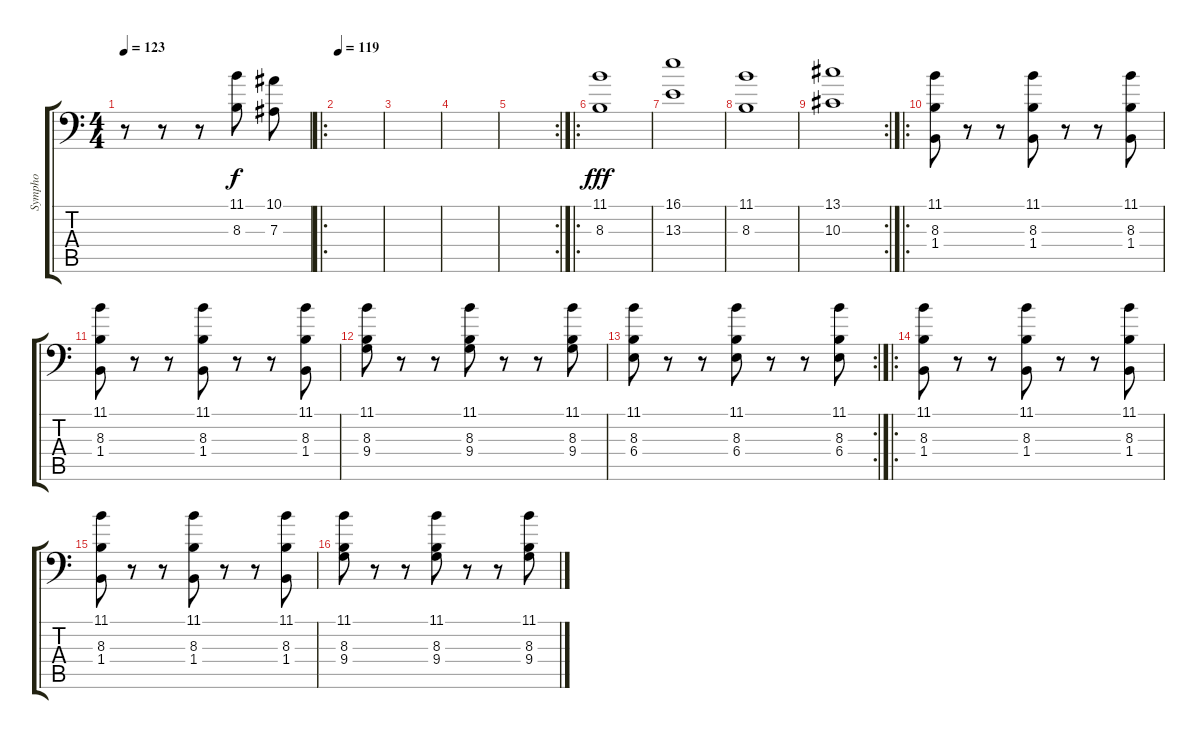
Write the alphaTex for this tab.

\track ("Sympho" "Sympho") {instrument stringensemble1}
\staff {score tabs}
\tuning (C4 G3 Eb3 Bb2 F2 Bb1) {hide}
\ts (4 4)
\tempo 123
\clef f4
\ks c
r.8{dy f} r.8 r.8 (11.1 8.3).8 (10.1 7.3).8 |
\ro
\tempo 119
|
|
|
\rc 2
|
\ro
(11.1 8.3).1{dy fff} |
(16.1 13.3).1 |
(11.1 8.3).1 |
\rc 2
(13.1 10.3).1 |
\ro
(11.1 8.3 1.4).8 r.8 r.8 (11.1 8.3 1.4).8 r.8 r.8 (11.1 8.3 1.4).8 |
(11.1 8.3 1.4).8 r.8 r.8 (11.1 8.3 1.4).8 r.8 r.8 (11.1 8.3 1.4).8 |
(11.1 8.3 9.4).8 r.8 r.8 (11.1 8.3 9.4).8 r.8 r.8 (11.1 8.3 9.4).8 |
\rc 2
(11.1 8.3 6.4).8 r.8 r.8 (11.1 8.3 6.4).8 r.8 r.8 (11.1 8.3 6.4).8 |
\ro
(11.1 8.3 1.4).8 r.8 r.8 (11.1 8.3 1.4).8 r.8 r.8 (11.1 8.3 1.4).8 |
(11.1 8.3 1.4).8 r.8 r.8 (11.1 8.3 1.4).8 r.8 r.8 (11.1 8.3 1.4).8 |
(11.1 8.3 9.4).8 r.8 r.8 (11.1 8.3 9.4).8 r.8 r.8 (11.1 8.3 9.4).8
